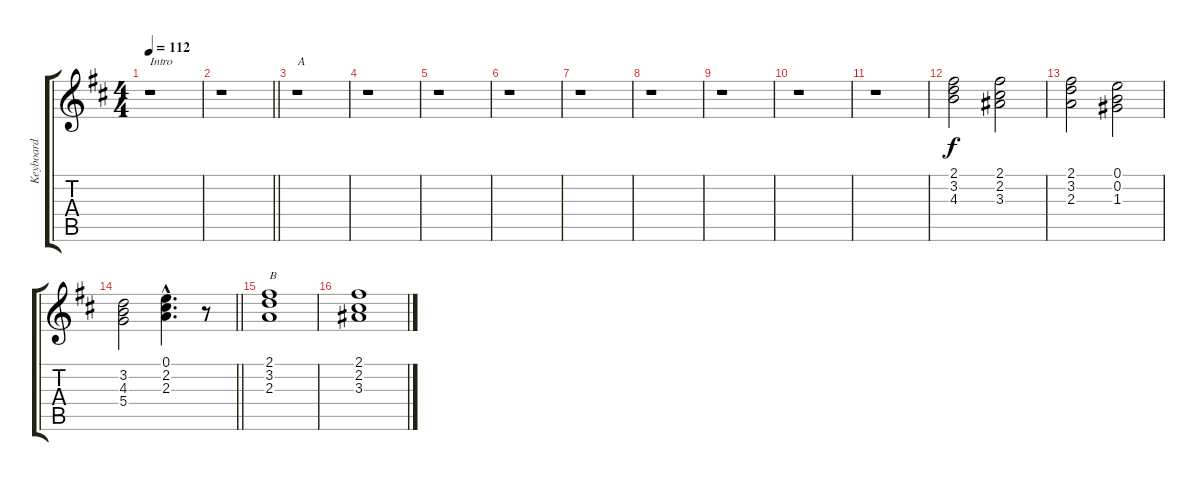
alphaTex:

\track ("Keyboard" "Keyboard") {instrument electricbasspick}
\staff {score tabs}
\tuning (E4 B3 G3 D3 A2 E2) {hide}
\ts (4 4)
\tempo 112
\clef g2
\ks d
r.1{txt "Intro" dy f instrument electricbasspick} |
\barLineRight lightlight
r.1 |
r.1{txt "A"} |
r.1 |
r.1 |
r.1 |
r.1 |
r.1 |
r.1 |
r.1 |
r.1 |
(2.1 3.2 4.3).2 (2.1 2.2 3.3).2 |
(2.1 3.2 2.3).2 (0.1 0.2 1.3).2 |
\barLineRight lightlight
(3.2 4.3 5.4).2 (0.1{hac} 2.2{hac} 2.3{hac}).4{d} r.8 |
(2.1 3.2 2.3).1{txt "B"} |
(2.1 2.2 3.3).1
